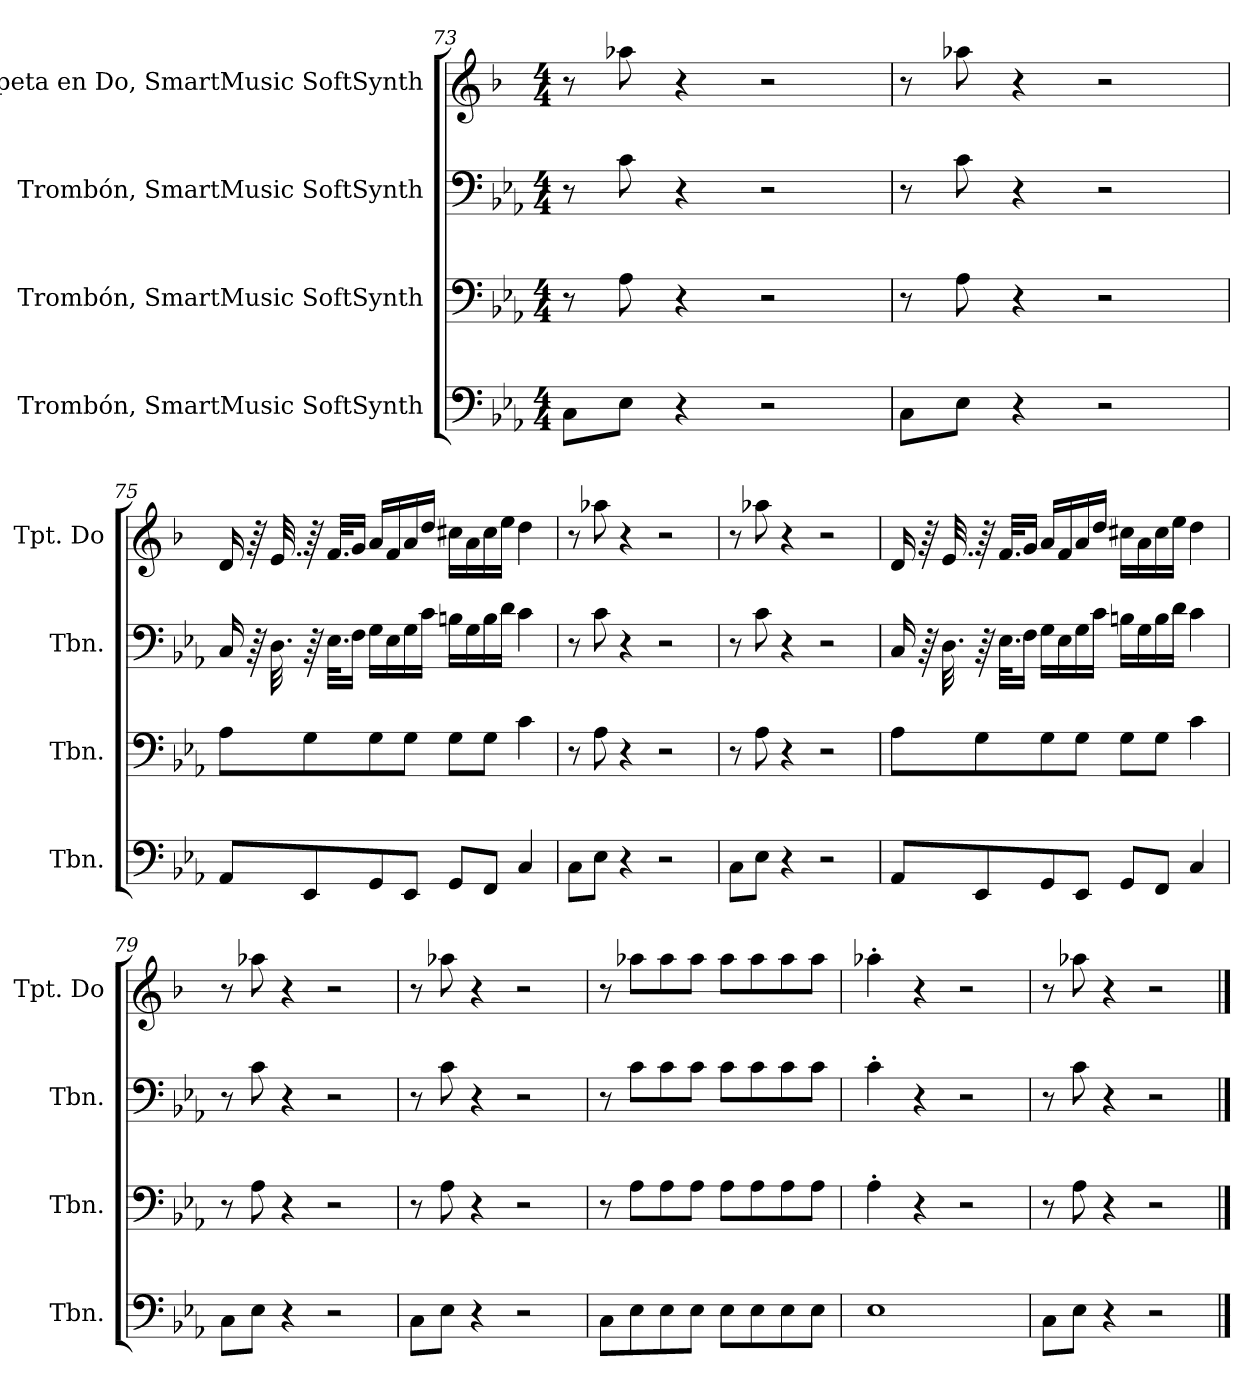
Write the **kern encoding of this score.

**kern	**kern	**kern	**kern
*part4	*part3	*part2	*part1
*staff4	*staff3	*staff2	*staff1
*I"Trombón, SmartMusic SoftSynth	*I"Trombón, SmartMusic SoftSynth	*I"Trombón, SmartMusic SoftSynth	*I"Trompeta en Do, SmartMusic SoftSynth
*I'Tbn.	*I'Tbn.	*I'Tbn.	*I'Tpt. Do
*clefF4	*clefF4	*clefF4	*clefG2
*	*	*	*ITrd1c2
*k[b-e-a-]	*k[b-e-a-]	*k[b-e-a-]	*k[b-e-a-]
*M4/4	*M4/4	*M4/4	*M4/4
=73	=73	=73	=73
8C\L	8r	8r	8r
8E-\J	8A-\	8c\	8gg-X\
4r	4r	4r	4r
2r	2r	2r	2r
=74	=74	=74	=74
8C\L	8r	8r	8r
8E-\J	8A-\	8c\	8gg-X\
4r	4r	4r	4r
2r	2r	2r	2r
=75	=75	=75	=75
8AA-/L	8A-\L	16C/	16c/
.	.	64r	64r
.	.	32.D\	32.d/
8EE-/	8G\	64r	64r
.	.	32.E-\KLL	32.e-/KLL
.	.	16F\JJ	16f/JJ
8GG/	8G\	16G\LL	16g/LL
.	.	16E-\	16e-/
8EE-/J	8G\J	16G\	16g/
.	.	16c\JJ	16cc/JJ
8GG/L	8G\L	16Bn\LL	16bn\LL
.	.	16G\	16g\
8FF/J	8G\J	16B\	16b\
.	.	16d\JJ	16dd\JJ
4C/	4c\	4c\	4cc\
=76	=76	=76	=76
8C\L	8r	8r	8r
8E-\J	8A-\	8c\	8gg-X\
4r	4r	4r	4r
2r	2r	2r	2r
!!LO:LB:g=z
=77	=77	=77	=77
8C\L	8r	8r	8r
8E-\J	8A-\	8c\	8gg-X\
4r	4r	4r	4r
2r	2r	2r	2r
=78	=78	=78	=78
8AA-/L	8A-\L	16C/	16c/
.	.	64r	64r
.	.	32.D\	32.d/
8EE-/	8G\	64r	64r
.	.	32.E-\KLL	32.e-/KLL
.	.	16F\JJ	16f/JJ
8GG/	8G\	16G\LL	16g/LL
.	.	16E-\	16e-/
8EE-/J	8G\J	16G\	16g/
.	.	16c\JJ	16cc/JJ
8GG/L	8G\L	16Bn\LL	16bn\LL
.	.	16G\	16g\
8FF/J	8G\J	16B\	16b\
.	.	16d\JJ	16dd\JJ
4C/	4c\	4c\	4cc\
=79	=79	=79	=79
8C\L	8r	8r	8r
8E-\J	8A-\	8c\	8gg-X\
4r	4r	4r	4r
2r	2r	2r	2r
=80	=80	=80	=80
8C\L	8r	8r	8r
8E-\J	8A-\	8c\	8gg-X\
4r	4r	4r	4r
2r	2r	2r	2r
!!LO:LB:g=z
=81	=81	=81	=81
8C\L	8r	8r	8r
8E-\	8A-\L	8c\L	8gg-X\L
8E-\	8A-\	8c\	8gg-\
8E-\J	8A-\J	8c\J	8gg-\J
8E-\L	8A-\L	8c\L	8gg-\L
8E-\	8A-\	8c\	8gg-\
8E-\	8A-\	8c\	8gg-\
8E-\J	8A-\J	8c\J	8gg-\J
=82	=82	=82	=82
1E-	4A-'\	4c'\	4gg-X'\
.	4r	4r	4r
.	2r	2r	2r
=83	=83	=83	=83
8C\L	8r	8r	8r
8E-\J	8A-\	8c\	8gg-X\
4r	4r	4r	4r
2r	2r	2r	2r
==	==	==	==
*-	*-	*-	*-
